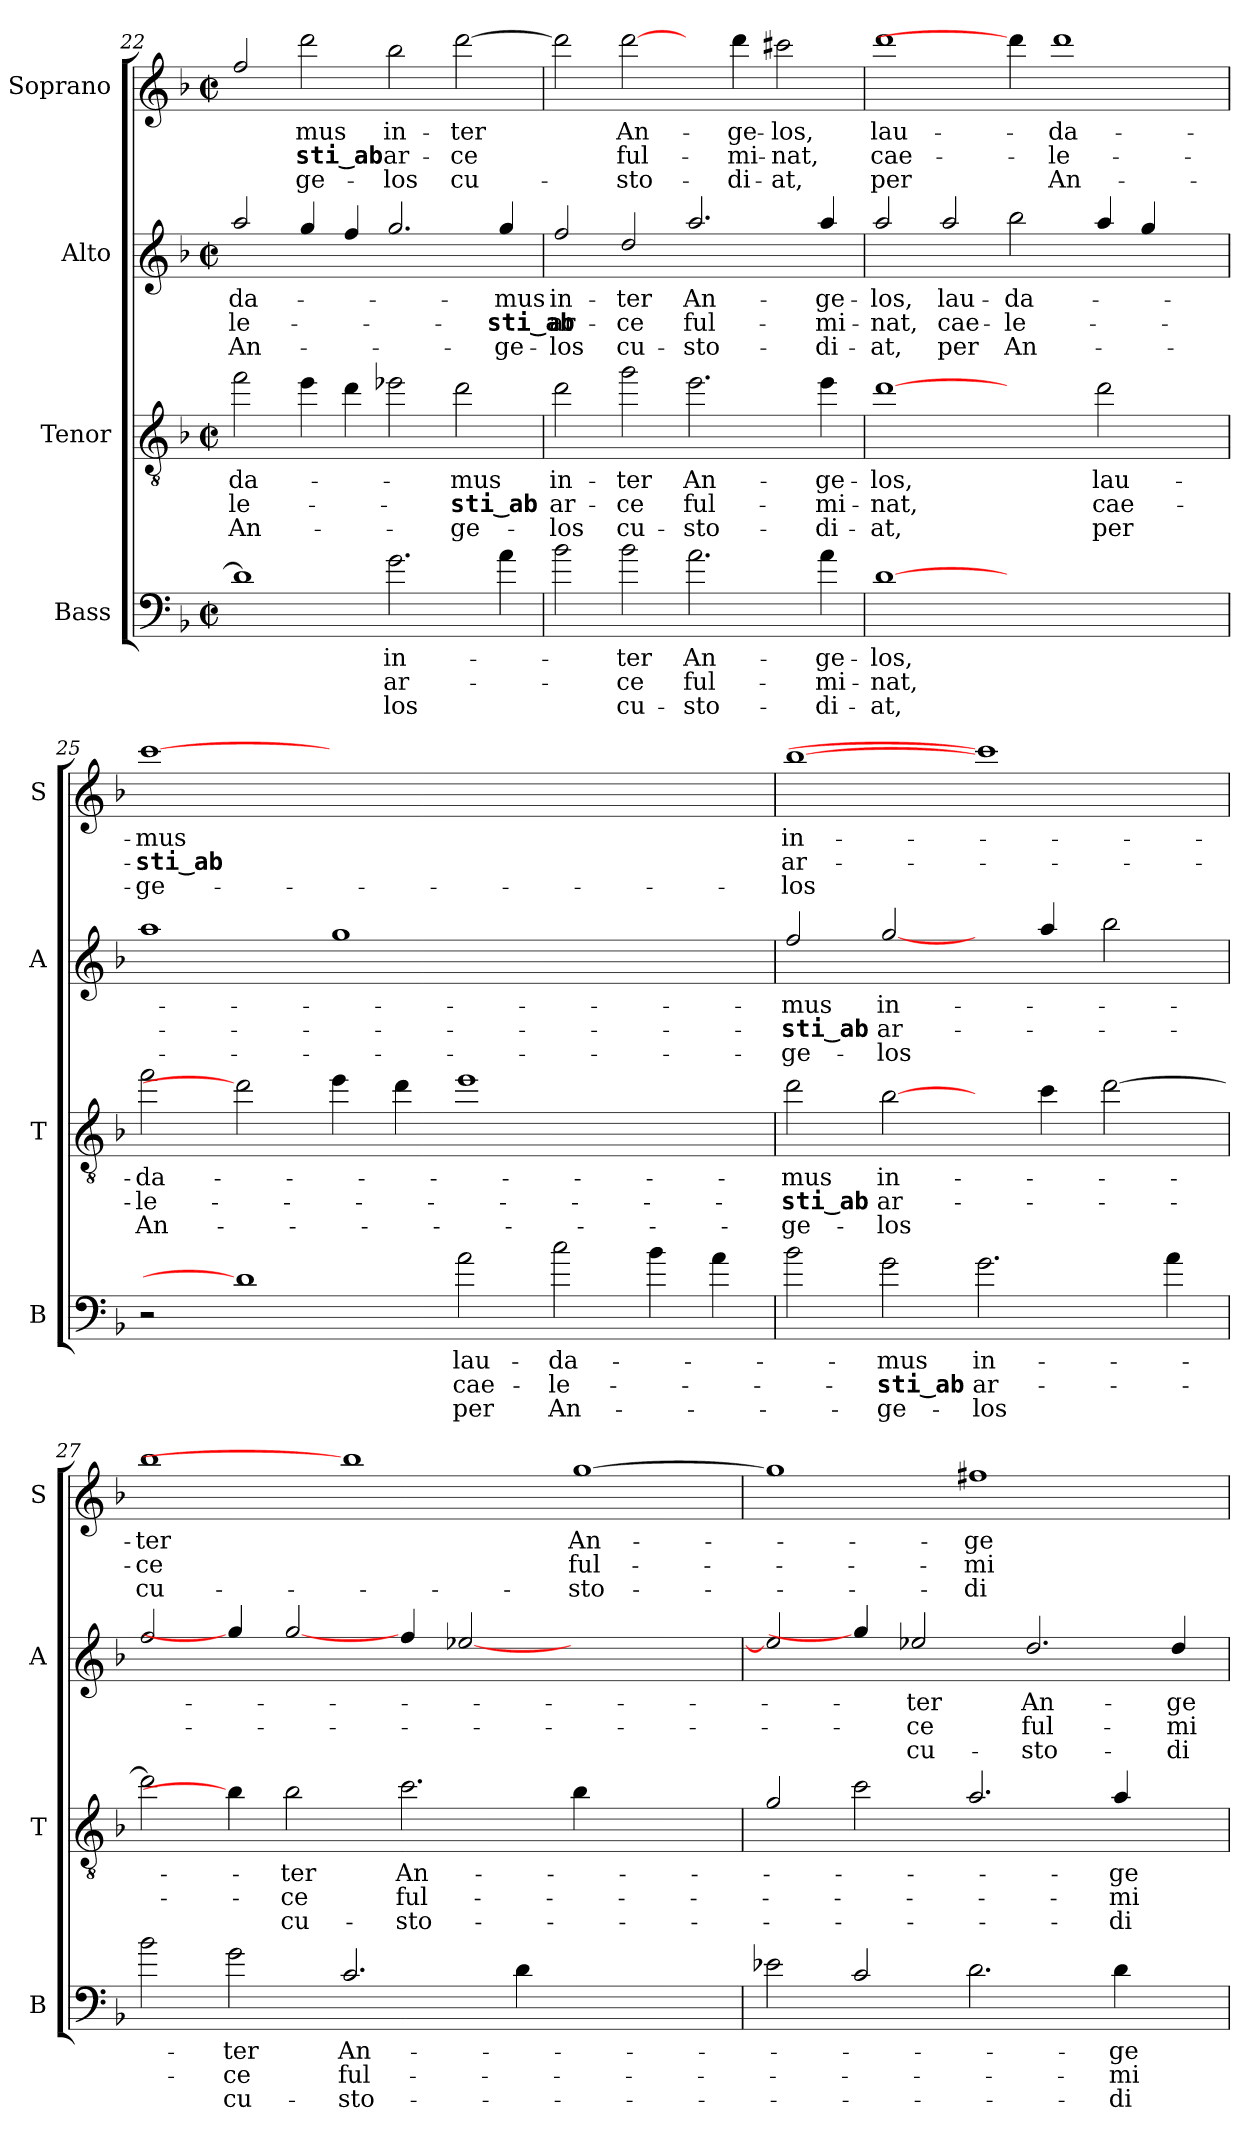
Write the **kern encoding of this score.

**kern	**text	**text	**text	**kern	**text	**text	**text	**kern	**text	**text	**text	**kern	**text	**text	**text
*part4	*part4	*part4	*part4	*part3	*part3	*part3	*part3	*part2	*part2	*part2	*part2	*part1	*part1	*part1	*part1
*staff4	*staff4	*staff4	*staff4	*staff3	*staff3	*staff3	*staff3	*staff2	*staff2	*staff2	*staff2	*staff1	*staff1	*staff1	*staff1
*I"Bass	*	*	*	*I"Tenor	*	*	*	*I"Alto	*	*	*	*I"Soprano	*	*	*
*I'B	*	*	*	*I'T	*	*	*	*I'A	*	*	*	*I'S	*	*	*
*clefF4	*	*	*	*clefGv2	*	*	*	*clefG2	*	*	*	*clefG2	*	*	*
*ITrd7c12	*	*	*	*ITrd7c12	*	*	*	*ITrd7c12	*	*	*	*ITrd7c12	*	*	*
*k[b-]	*	*	*	*k[b-]	*	*	*	*k[b-]	*	*	*	*k[b-]	*	*	*
*F:	*	*	*	*F:	*	*	*	*F:	*	*	*	*F:	*	*	*
*M2/2	*	*	*	*M2/2	*	*	*	*M2/2	*	*	*	*M2/2	*	*	*
*met(c|)	*	*	*	*met(c|)	*	*	*	*met(c|)	*	*	*	*met(c|)	*	*	*
=22	=22	=22	=22	=22	=22	=22	=22	=22	=22	=22	=22	=22	=22	=22	=22
!	!	!	!	!	!LO:LY:b	!LO:LY:b	!LO:LY:b	!	!LO:LY:b	!LO:LY:b	!LO:LY:b	!	!	!	!
1D]	.	.	.	2f\	-da-	-le-	An-	2a/	-da-	-le-	An-	2f/	.	.	.
!	!	!	!	!	!	!	!	!	!	!	!	!	!LO:LY:b	!LO:LY:b	!LO:LY:b
.	.	.	.	4e\	.	.	.	4g/	.	.	.	2dd\	-mus	-sti‿ab	-ge-
.	.	.	.	4d\	.	.	.	4f/	.	.	.	.	.	.	.
!	!LO:LY:b	!LO:LY:b	!LO:LY:b	!	!	!	!	!	!	!	!	!	!LO:LY:b	!LO:LY:b	!LO:LY:b
2.G\	in-	ar-	-los	2e-X\	.	.	.	2.g/	.	.	.	2b-\	in-	ar-	-los
!	!	!	!	!	!LO:LY:b	!LO:LY:b	!LO:LY:b	!	!	!	!	!	!LO:LY:b	!LO:LY:b	!LO:LY:b
.	.	.	.	2d\	-mus	-sti‿ab	-ge-	.	.	.	.	[2dd\	-ter	-ce	cu-
!	!	!	!	!	!	!	!	!	!LO:LY:b	!LO:LY:b	!LO:LY:b	!	!	!	!
4A\	.	.	.	.	.	.	.	4g/	-mus	-sti‿ab	-ge-	.	.	.	.
=23	=23	=23	=23	=23	=23	=23	=23	=23	=23	=23	=23	=23	=23	=23	=23
!	!	!	!	!	!LO:LY:b	!LO:LY:b	!LO:LY:b	!	!LO:LY:b	!LO:LY:b	!LO:LY:b	!	!	!	!
2B-\	.	.	.	2d\	in-	ar-	-los	2f/	in-	ar-	-los	2dd\]	.	.	.
!	!LO:LY:b	!LO:LY:b	!LO:LY:b	!	!LO:LY:b	!LO:LY:b	!LO:LY:b	!	!LO:LY:b	!LO:LY:b	!LO:LY:b	!	!LO:LY:b	!LO:LY:b	!LO:LY:b
2B-\	-ter	-ce	cu-	2g\	-ter	-ce	cu-	2d/	-ter	-ce	cu-	[2dd\	An-	ful-	-sto-
!	!LO:LY:b	!LO:LY:b	!LO:LY:b	!	!LO:LY:b	!LO:LY:b	!LO:LY:b	!	!LO:LY:b	!LO:LY:b	!LO:LY:b	!	!	!	!
2.A\	An-	ful-	-sto-	2.e\	An-	ful-	-sto-	2.a/	An-	ful-	-sto-	4ryy	.	.	.
!	!	!	!	!	!	!	!	!	!	!	!	!	!LO:LY:b	!LO:LY:b	!LO:LY:b
.	.	.	.	.	.	.	.	.	.	.	.	4dd\	-ge-	-mi-	-di-
!	!	!	!	!	!	!	!	!	!	!	!	!	!LO:LY:b	!LO:LY:b	!LO:LY:b
.	.	.	.	.	.	.	.	.	.	.	.	2cc#X\	-los,	-nat,	-at,
!	!LO:LY:b	!LO:LY:b	!LO:LY:b	!	!LO:LY:b	!LO:LY:b	!LO:LY:b	!	!LO:LY:b	!LO:LY:b	!LO:LY:b	!	!	!	!
4A\	-ge-	-mi-	-di-	4e\	-ge-	-mi-	-di-	4a/	-ge-	-mi-	-di-	.	.	.	.
=24	=24	=24	=24	=24	=24	=24	=24	=24	=24	=24	=24	=24	=24	=24	=24
!	!LO:LY:b	!LO:LY:b	!LO:LY:b	!	!LO:LY:b	!LO:LY:b	!LO:LY:b	!	!LO:LY:b	!LO:LY:b	!LO:LY:b	!	!LO:LY:b	!LO:LY:b	!LO:LY:b
[1D	-los,	-nat,	-at,	[1d	-los,	-nat,	-at,	2a/	-los,	-nat,	-at,	1dd	lau-	cae-	per
!	!	!	!	!	!	!	!	!	!LO:LY:b	!LO:LY:b	!LO:LY:b	!	!	!	!
.	.	.	.	.	.	.	.	2a/	lau-	cae-	per	.	.	.	.
!	!	!	!	!	!	!	!	!	!LO:LY:b	!LO:LY:b	!LO:LY:b	!	!	!	!
1ryy	.	.	.	2ryy	.	.	.	2b-\	-da-	-le-	An-	4dd\]	.	.	.
!	!	!	!	!	!	!	!	!	!	!	!	!	!LO:LY:b	!LO:LY:b	!LO:LY:b
.	.	.	.	.	.	.	.	.	.	.	.	1dd	-da-	-le-	An-
!	!	!	!	!	!LO:LY:b	!LO:LY:b	!LO:LY:b	!	!	!	!	!	!	!	!
.	.	.	.	2d\	lau-	cae-	per	4a/	.	.	.	.	.	.	.
.	.	.	.	.	.	.	.	4g/	.	.	.	.	.	.	.
4ryy	.	.	.	4ryy	.	.	.	4ryy	.	.	.	.	.	.	.
=25	=25	=25	=25	=25	=25	=25	=25	=25	=25	=25	=25	=25	=25	=25	=25
!	!	!	!	!	!LO:LY:b	!LO:LY:b	!LO:LY:b	!	!	!	!	!	!LO:LY:b	!LO:LY:b	!LO:LY:b
2r	.	.	.	2f\	-da-	-le-	An-	1a	.	.	.	[1cc	-mus	-sti‿ab	-ge-
1D]	.	.	.	2d]	.	.	.	.	.	.	.	.	.	.	.
.	.	.	.	4e\	.	.	.	1g	.	.	.	0ryy	.	.	.
.	.	.	.	4d\	.	.	.	.	.	.	.	.	.	.	.
!	!LO:LY:b	!LO:LY:b	!LO:LY:b	!	!	!	!	!	!	!	!	!	!	!	!
2A\	lau-	cae-	per	1e	.	.	.	.	.	.	.	.	.	.	.
!	!LO:LY:b	!LO:LY:b	!LO:LY:b	!	!	!	!	!	!	!	!	!	!	!	!
2c\	-da-	-le-	An-	.	.	.	.	1ryy	.	.	.	.	.	.	.
4B-\	.	.	.	2ryy	.	.	.	.	.	.	.	.	.	.	.
4A\	.	.	.	.	.	.	.	.	.	.	.	.	.	.	.
!!LO:PB:g=z
=26	=26	=26	=26	=26	=26	=26	=26	=26	=26	=26	=26	=26	=26	=26	=26
!	!	!	!	!	!LO:LY:b	!LO:LY:b	!LO:LY:b	!	!LO:LY:b	!LO:LY:b	!LO:LY:b	!	!LO:LY:b	!LO:LY:b	!LO:LY:b
2B-\	.	.	.	2d\	-mus	-sti‿ab	-ge-	2f/	-mus	-sti‿ab	-ge-	[1b-	in-	ar-	-los
!	!LO:LY:b	!LO:LY:b	!LO:LY:b	!	!LO:LY:b	!LO:LY:b	!LO:LY:b	!	!LO:LY:b	!LO:LY:b	!LO:LY:b	!	!	!	!
2G\	-mus	-sti‿ab	-ge-	[2B-\	in-	ar-	-los	[2g/	in-	ar-	-los	.	.	.	.
!	!LO:LY:b	!LO:LY:b	!LO:LY:b	!	!	!	!	!	!	!	!	!	!	!	!
2.G\	in-	ar-	-los	4ryy	.	.	.	4ryy	.	.	.	1cc]	.	.	.
.	.	.	.	4c\	.	.	.	4a/	.	.	.	.	.	.	.
.	.	.	.	[2d\	.	.	.	2b-\	.	.	.	.	.	.	.
4A\	.	.	.	.	.	.	.	.	.	.	.	.	.	.	.
=27	=27	=27	=27	=27	=27	=27	=27	=27	=27	=27	=27	=27	=27	=27	=27
!	!	!	!	!	!	!	!	!	!	!	!	!	!LO:LY:b	!LO:LY:b	!LO:LY:b
2B-\	.	.	.	2d\]	.	.	.	2f/	.	.	.	1b-	-ter	-ce	cu-
!	!LO:LY:b	!LO:LY:b	!LO:LY:b	!	!	!	!	!	!	!	!	!	!	!	!
2G\	-ter	-ce	cu-	4B-\]	.	.	.	4g/]	.	.	.	.	.	.	.
!	!	!	!	!	!LO:LY:b	!LO:LY:b	!LO:LY:b	!	!	!	!	!	!	!	!
.	.	.	.	2B-\	-ter	-ce	cu-	[2g/	.	.	.	.	.	.	.
!	!LO:LY:b	!LO:LY:b	!LO:LY:b	!	!	!	!	!	!	!	!	!	!	!	!
2.C/	An-	ful-	-sto-	.	.	.	.	.	.	.	.	1b-]	.	.	.
!	!	!	!	!	!LO:LY:b	!LO:LY:b	!LO:LY:b	!	!	!	!	!	!	!	!
.	.	.	.	2.c\	An-	ful-	-sto-	4f/	.	.	.	.	.	.	.
.	.	.	.	.	.	.	.	[2e-X/	.	.	.	.	.	.	.
4D\	.	.	.	.	.	.	.	.	.	.	.	.	.	.	.
!	!	!	!	!	!	!	!	!	!	!	!	!	!LO:LY:b	!LO:LY:b	!LO:LY:b
1ryy	.	.	.	4B-\	.	.	.	1ryy	.	.	.	[1g	An-	ful-	-sto-
.	.	.	.	2.ryy	.	.	.	.	.	.	.	.	.	.	.
=28	=28	=28	=28	=28	=28	=28	=28	=28	=28	=28	=28	=28	=28	=28	=28
2E-X\	.	.	.	2G/	.	.	.	2e-/]	.	.	.	1g]	.	.	.
2C/	.	.	.	2c\	.	.	.	4g/]	.	.	.	.	.	.	.
!	!	!	!	!	!	!	!	!	!LO:LY:b	!LO:LY:b	!LO:LY:b	!	!	!	!
.	.	.	.	.	.	.	.	2e-X/	-ter	-ce	cu-	.	.	.	.
!	!	!	!	!	!	!	!	!	!	!	!	!	!LO:LY:b	!LO:LY:b	!LO:LY:b
2.D\	.	.	.	2.A/	.	.	.	.	.	.	.	1f#X	-ge-	-mi-	-di-
!	!	!	!	!	!	!	!	!	!LO:LY:b	!LO:LY:b	!LO:LY:b	!	!	!	!
.	.	.	.	.	.	.	.	2.d/	An-	ful-	-sto-	.	.	.	.
!	!LO:LY:b	!LO:LY:b	!LO:LY:b	!	!LO:LY:b	!LO:LY:b	!LO:LY:b	!	!	!	!	!	!	!	!
4D\	-ge-	-mi-	-di-	4A/	-ge-	-mi-	-di-	.	.	.	.	.	.	.	.
!	!	!	!	!	!	!	!	!	!LO:LY:b	!LO:LY:b	!LO:LY:b	!	!	!	!
4ryy	.	.	.	4ryy	.	.	.	4d/	-ge-	-mi-	-di-	4ryy	.	.	.
=	=	=	=	=	=	=	=	=	=	=	=	=	=	=	=
*-	*-	*-	*-	*-	*-	*-	*-	*-	*-	*-	*-	*-	*-	*-	*-
